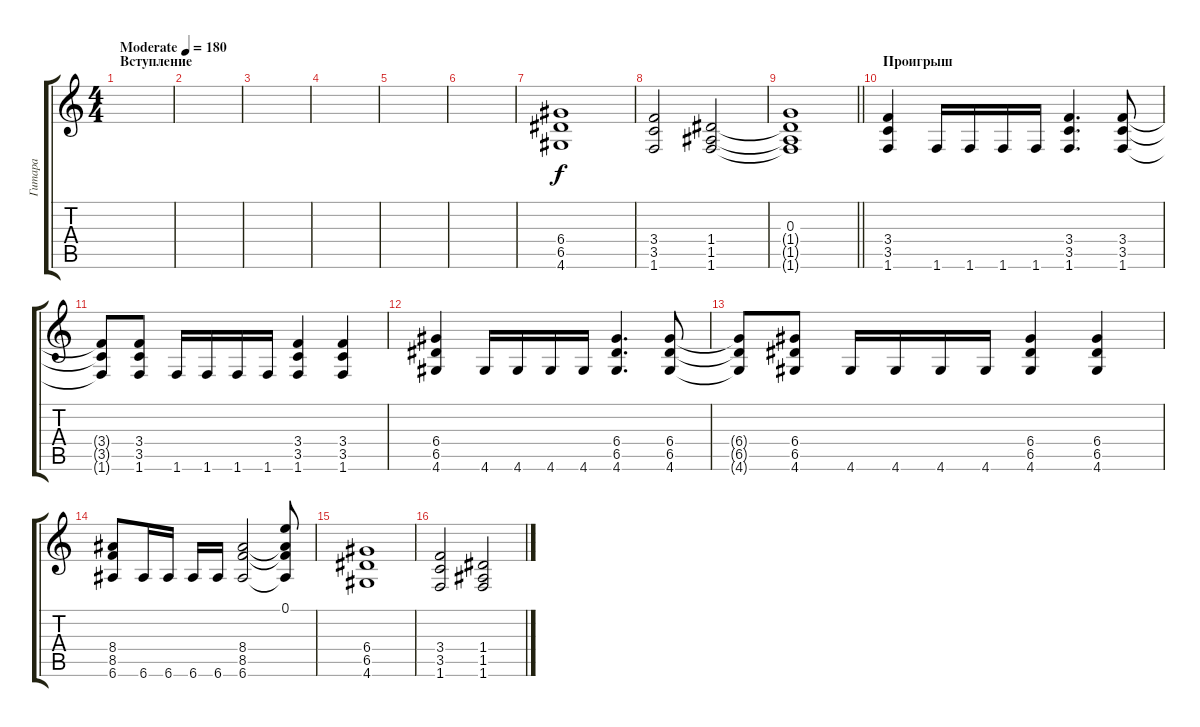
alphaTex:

\track ("Гитара" "Гитара") {instrument distortionguitar}
\staff {score tabs}
\tuning (E4 B3 G3 D3 A2 E2) {hide}
\ts (4 4)
\section ("" "Вступление")
\tempo (180 "Moderate")
\clef g2
\ks c
|
|
|
|
|
|
(6.4 6.5 4.6).1 |
(3.4 3.5 1.6).2 (1.4 1.5 1.6).2 |
\barLineRight lightlight
(0.3 1.4{t} 1.5{t} 1.6{t}).1 |
\section ("" "Проигрыш")
(3.4 3.5 1.6).4 1.6.16 1.6.16 1.6.16 1.6.16 (3.4 3.5 1.6).4{d} (3.4 3.5 1.6).8 |
(3.4{t} 3.5{t} 1.6{t}).8 (3.4 3.5 1.6).8 1.6.16 1.6.16 1.6.16 1.6.16 (3.4 3.5 1.6).4 (3.4 3.5 1.6).4 |
(6.4 6.5 4.6).4 4.6.16 4.6.16 4.6.16 4.6.16 (6.4 6.5 4.6).4{d} (6.4 6.5 4.6).8 |
(6.4{t} 6.5{t} 4.6{t}).8 (6.4 6.5 4.6).8 4.6.16 4.6.16 4.6.16 4.6.16 (6.4 6.5 4.6).4 (6.4 6.5 4.6).4 |
(8.4 8.5 6.6).8 6.6.16 6.6.16 6.6.16 6.6.16 (8.4 8.5 6.6).2 (0.1 8.4{t} 8.5{t} 6.6{t}).8 |
(6.4 6.5 4.6).1 |
(3.4 3.5 1.6).2 (1.4 1.5 1.6).2
